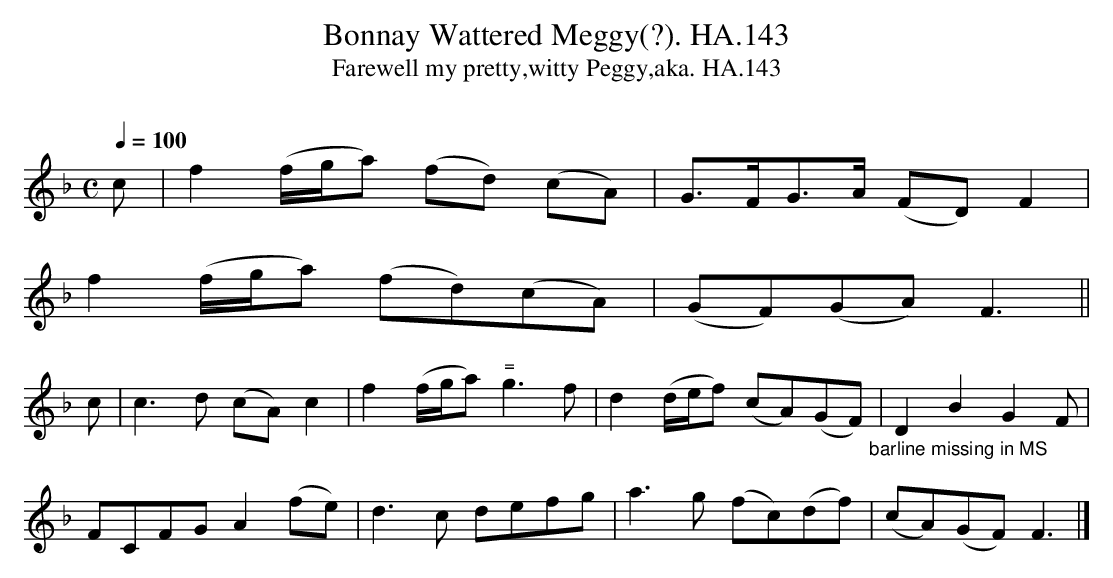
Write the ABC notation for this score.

X:1
T:Bonnay Wattered Meggy(?). HA.143
T:Farewell my pretty,witty Peggy,aka. HA.143
M:C
L:1/8
Q:1/4=100
O:
K:F
c|f2(f/2g/2a) (fd) (cA)|G>FG>A (FD)F2|
f2(f/2g/2a) (fd)(cA)|(GF)(GA) F3||
c|c3d (cA)c2|f2(f/2g/2a)"^="g3f|\
d2(d/2e/2f) (cA)(GF)"_barline missing in MS"|D2B2G2F|
FCFG A2 (fe)|d3c defg|a3g (fc)(df)|(cA)(GF) F3|]
